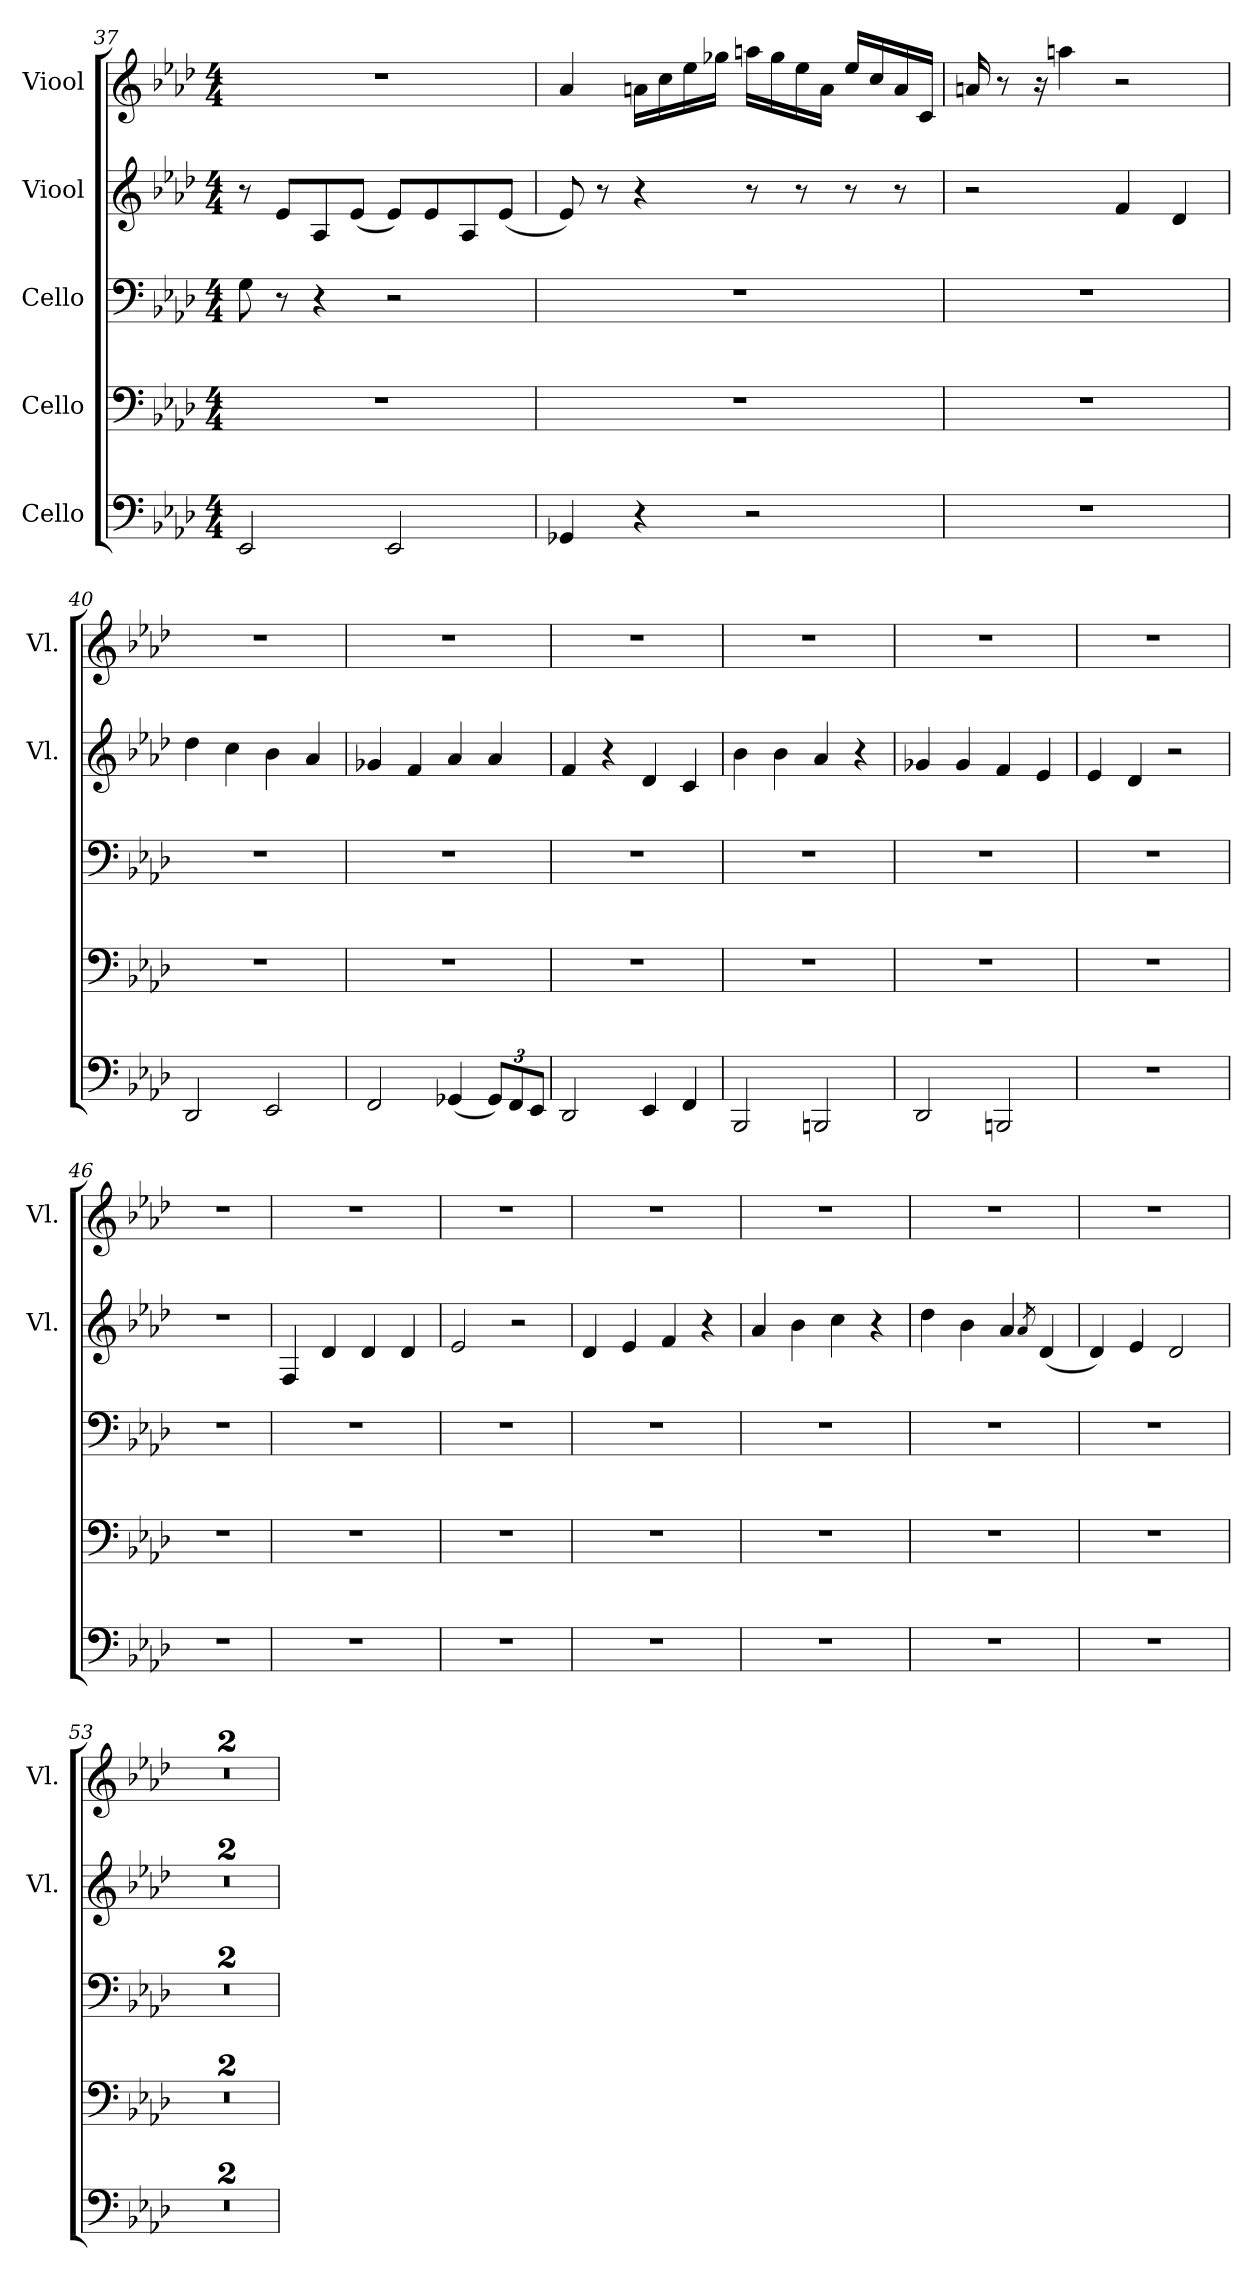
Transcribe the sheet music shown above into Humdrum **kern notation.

**kern	**kern	**kern	**kern	**kern
*part5	*part4	*part3	*part2	*part1
*staff5	*staff4	*staff3	*staff2	*staff1
*I"Cello	*I"Cello	*I"Cello	*I"Viool	*I"Viool
*	*	*	*I'Vl.	*I'Vl.
*clefF4	*clefF4	*clefF4	*clefG2	*clefG2
*k[b-e-a-d-]	*k[b-e-a-d-]	*k[b-e-a-d-]	*k[b-e-a-d-]	*k[b-e-a-d-]
*M4/4	*M4/4	*M4/4	*M4/4	*M4/4
=37	=37	=37	=37	=37
2EE-/	1r	8G\	8r	1r
.	.	8r	8e-/L	.
.	.	4r	8A-/	.
.	.	.	(<8e-/J	.
2EE-/	.	2r	8e-/L)	.
.	.	.	8e-/	.
.	.	.	8A-/	.
.	.	.	(<8e-/J	.
=38	=38	=38	=38	=38
4GG-X/	1r	1r	8e-/)	4a-/
.	.	.	8r	.
4r	.	.	4r	16an\LL
.	.	.	.	16cc\
.	.	.	.	16ee-\
.	.	.	.	16gg-X\JJ
2r	.	.	8r	16aan\LL
.	.	.	.	16gg-\
.	.	.	8r	16ee-\
.	.	.	.	16a\JJ
.	.	.	8r	16ee-/LL
.	.	.	.	16cc/
.	.	.	8r	16a/
.	.	.	.	16c/JJ
!!LO:PB:g=z
=39	=39	=39	=39	=39
1r	1r	1r	2r	16an/
.	.	.	.	8r
.	.	.	.	16r
.	.	.	.	4aan\
.	.	.	4f/	2r
.	.	.	4d-/	.
=40	=40	=40	=40	=40
2DD-/	1r	1r	4dd-\	1r
.	.	.	4cc\	.
2EE-/	.	.	4b-\	.
.	.	.	4a-/	.
=41	=41	=41	=41	=41
2FF/	1r	1r	4g-X/	1r
.	.	.	4f/	.
(<4GG-X/	.	.	4a-/	.
*Xbrackettup	*	*	*	*
12GG-/L)	.	.	4a-/	.
12FF/	.	.	.	.
12EE-/J	.	.	.	.
=42	=42	=42	=42	=42
2DD-/	1r	1r	4f/	1r
.	.	.	4r	.
4EE-/	.	.	4d-/	.
4FF/	.	.	4c/	.
=43	=43	=43	=43	=43
2BBB-/	1r	1r	4b-\	1r
.	.	.	4b-\	.
2BBBn/	.	.	4a-/	.
.	.	.	4r	.
=44	=44	=44	=44	=44
2DD-/	1r	1r	4g-X/	1r
.	.	.	4g-/	.
2BBBn/	.	.	4f/	.
.	.	.	4e-/	.
=45	=45	=45	=45	=45
1r	1r	1r	4e-/	1r
.	.	.	4d-/	.
.	.	.	2r	.
=46	=46	=46	=46	=46
1r	1r	1r	1r	1r
=47	=47	=47	=47	=47
1r	1r	1r	4F/	1r
.	.	.	4d-/	.
.	.	.	4d-/	.
.	.	.	4d-/	.
!!LO:LB:g=z
=48	=48	=48	=48	=48
1r	1r	1r	2e-/	1r
.	.	.	2r	.
=49	=49	=49	=49	=49
1r	1r	1r	4d-/	1r
.	.	.	4e-/	.
.	.	.	4f/	.
.	.	.	4r	.
=50	=50	=50	=50	=50
1r	1r	1r	4a-/	1r
.	.	.	4b-\	.
.	.	.	4cc\	.
.	.	.	4r	.
=51	=51	=51	=51	=51
1r	1r	1r	4dd-\	1r
.	.	.	4b-\	.
.	.	.	4a-/	.
.	.	.	8qa-/	.
.	.	.	(<4d-/	.
=52	=52	=52	=52	=52
1r	1r	1r	4d-/)	1r
.	.	.	4e-/	.
.	.	.	2d-/	.
=53	=53	=53	=53	=53
1r	1r	1r	1r	1r
=54	=54	=54	=54	=54
1r	1r	1r	1r	1r
=	=	=	=	=
*-	*-	*-	*-	*-
